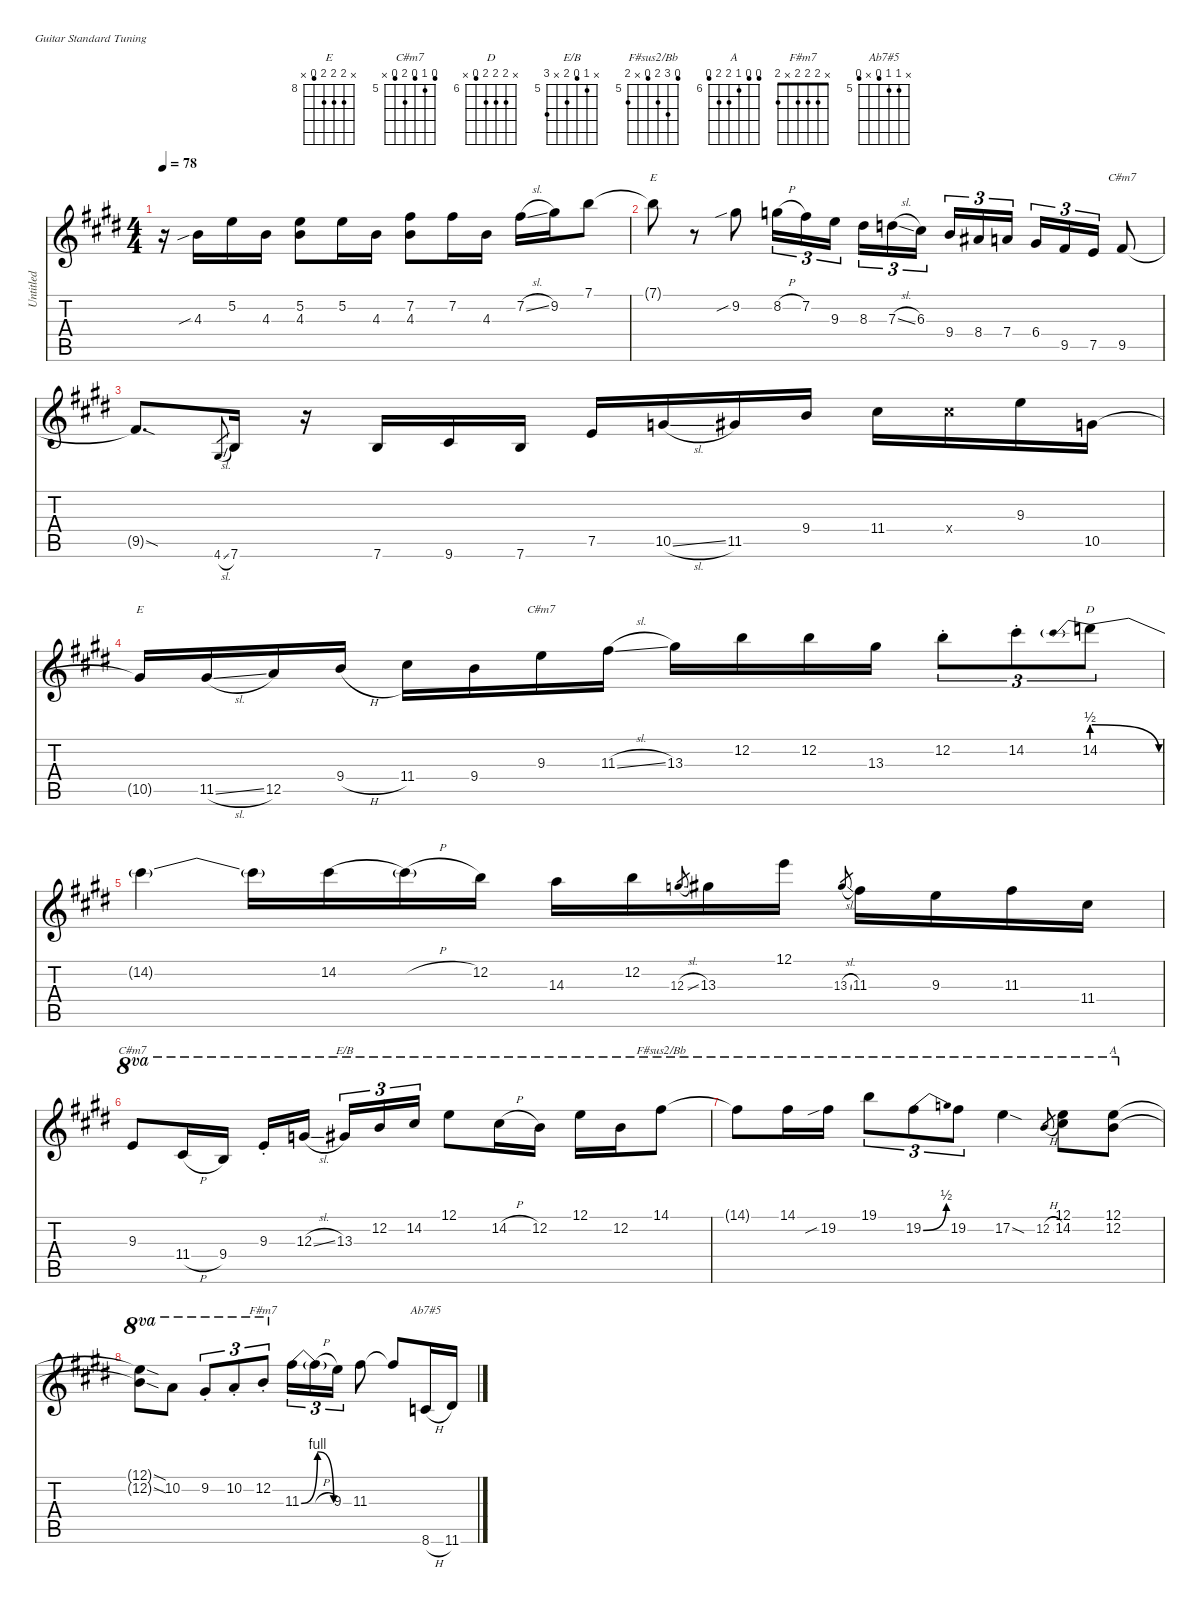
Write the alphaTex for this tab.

\defaultSystemsLayout 4
\hideDynamics
\bracketExtendMode nobrackets
\otherSystemsTrackNameOrientation horizontal
\track ("Untitled" "Untitled") {instrument overdrivenguitar}
\staff {score tabs}
\tuning (E4 B3 G3 D3 A2 E2)
\chord ("E" x 9 9 9 7 x) {firstfret 8}
\chord ("C#m7" 4 5 4 6 4 x) {firstfret 5}
\chord ("D" x 7 7 7 5 x) {firstfret 6}
\chord ("E/B" x 5 4 6 x 7) {firstfret 5}
\chord ("F#sus2/Bb" 4 7 6 4 x 6) {firstfret 5}
\chord ("A" 5 5 6 7 7 5) {firstfret 6}
\chord ("F#m7" x 2 2 2 x 2)
\chord ("Ab7#5" x 5 5 4 x 4) {firstfret 5}
\ts (4 4)
\tempo 78
\clef g2
\ks e
r.16{dy mf beam Down} 4.3{sib acc forcenatural}.16{beam Down} 5.2{acc forcenatural}.16{beam Down} 4.3{acc forcenatural}.16{beam Down} (5.2{acc forcenatural} 4.3{acc forcenatural}).8{beam Down} 5.2{acc forcenatural}.16{beam Down} 4.3{acc forcenatural}.16{beam Down} (7.2{acc #} 4.3{acc forcenatural}).8{beam Down} 7.2{acc #}.16{beam Down} 4.3{acc forcenatural}.16{beam Down} 7.2{sl acc #}.16{beam Down} 9.2{acc #}.16{beam Down} 7.1{acc forcenatural}.8{beam Down} |
7.1{t acc forcenatural}.8{ch "E" beam Down} r.8{beam Down} 9.2{sib acc #}.8{beam Down} 8.2{h acc forcenatural}.16{tu (3 2) beam Down} 7.2{acc #}.16{tu (3 2) beam Down} 9.3{acc forcenatural}.16{tu (3 2) beam Down} 8.3{acc #}.16{tu (3 2) beam Down} 7.3{sl acc forcenatural}.16{tu (3 2) beam Down} 6.3{acc #}.16{tu (3 2) beam Down} 9.4{acc forcenatural}.16{tu (3 2) beam Up} 8.4{acc #}.16{tu (3 2) beam Up} 7.4{acc forcenatural}.16{tu (3 2) beam Up} 6.4{acc #}.16{tu (3 2) beam Up} 9.5{acc #}.16{tu (3 2) beam Up} 7.5{acc forcenatural}.16{tu (3 2) beam Up} 9.5{acc #}.8{ch "C#m7" beam Up} |
9.5{sod t acc #}.8{d beam Up} 4.6{sl acc #}.8{gr beam Up} 7.6{acc forcenatural}.16{beam Up} r.16{beam Up} 7.6{acc forcenatural}.16{beam Up} 9.6{acc #}.16{beam Up} 7.6{acc forcenatural}.16{beam Up} 7.5{acc forcenatural}.16{beam Up} 10.5{sl acc forcenatural}.16{beam Up} 11.5{acc #}.16{beam Up} 9.4{acc forcenatural}.16{beam Up} 11.4{acc #}.16{beam Down} 11.4{x acc #}.16{beam Down} 9.3{acc forcenatural}.16{beam Down} 10.5{acc forcenatural}.16{beam Down} |
10.5{t acc forcenatural}.16{ch "E" beam Up} 11.5{sl acc #}.16{beam Up} 12.5{acc forcenatural}.16{beam Up} 9.4{h acc forcenatural}.16{beam Up} 11.4{acc #}.16{beam Down} 9.4{acc forcenatural}.16{beam Down} 9.3{acc forcenatural}.16{ch "C#m7" beam Down} 11.3{sl acc #}.16{beam Down} 13.3{acc #}.16{beam Down} 12.2{acc forcenatural}.16{beam Down} 12.2{acc forcenatural}.16{beam Down} 13.3{acc #}.16{beam Down} 12.2{st acc forcenatural}.8{tu (3 2) beam Down} 14.2{st acc #}.8{tu (3 2) beam Down} 14.2{be (prebendrelease 0 2 60 0)}.8{tu (3 2) ch "D" beam Down} |
14.2{t acc #}.4{beam Down} 14.2{t acc #}.16{beam Down} 14.2{be (hold 0 0 60 0) acc #}.16{beam Down} 14.2{h t acc #}.16{beam Down} 12.2{acc forcenatural}.16{beam Down} 14.3{acc forcenatural}.16{beam Down} 12.2{acc forcenatural}.16{beam Down} 12.3{sl acc forcenatural}.8{gr beam Up} 13.3{acc #}.16{beam Down} 12.1{acc forcenatural}.16{beam Down} 13.3{sl acc #}.8{gr beam Up} 11.3{acc #}.16{beam Down} 9.3{acc forcenatural}.16{beam Down} 11.3{acc #}.16{beam Down} 11.4{acc #}.16{beam Down} |
9.3{acc forcenatural}.8{ch "C#m7" ot 8va beam Up} 11.4{h acc #}.16{ot 8va beam Up} 9.4{acc forcenatural}.16{ot 8va beam Up} 9.3{st acc forcenatural}.16{ot 8va beam Up} 12.3{sl acc forcenatural}.16{ot 8va beam Up} 13.3{acc #}.16{tu (3 2) ch "E/B" ot 8va beam Up} 12.2{acc forcenatural}.16{tu (3 2) ot 8va beam Up} 14.2{acc #}.16{tu (3 2) ot 8va beam Up} 12.1{acc forcenatural}.8{ot 8va beam Down} 14.2{h acc #}.16{ot 8va beam Down} 12.2{acc forcenatural}.16{ot 8va beam Down} 12.1{acc forcenatural}.16{ot 8va beam Down} 12.2{acc forcenatural}.16{ot 8va beam Down} 14.1{acc #}.8{ch "F#sus2/Bb" ot 8va beam Down} |
14.1{t acc #}.8{ot 8va beam Down} 14.1{acc #}.16{ot 8va beam Down} 19.2{sib acc #}.16{ot 8va beam Down} 19.1{acc forcenatural}.8{tu (3 2) ot 8va beam Down} 19.2{be (bend 0 0 60 2) acc #}.8{tu (3 2) ot 8va beam Down} 19.2{acc #}.8{tu (3 2) ot 8va beam Down} 17.2{sod acc forcenatural}.4{ot 8va beam Down} 12.2{h acc forcenatural}.8{ot 8va gr beam Up} (12.1{acc forcenatural} 14.2{acc #}).8{ot 8va beam Down} (12.1{acc forcenatural} 12.2{acc forcenatural}).8{ch "A" ot 8va beam Down} |
(12.1{sod t acc forcenatural} 12.2{sod t acc forcenatural}).8{ot 8va beam Down} 10.2{acc forcenatural}.8{ot 8va beam Down} 9.2{st acc #}.8{tu (3 2) ot 8va beam Up} 10.2{st acc forcenatural}.8{tu (3 2) ot 8va beam Up} 12.2{st acc forcenatural}.8{tu (3 2) ch "F#m7" ot 8va beam Up} 11.3{be (bendrelease 0 0 30 4 30 4 60 0) acc #}.16{tu (3 2) beam Down} 11.3{h t acc #}.16{tu (3 2) beam Down} 9.3{acc forcenatural}.16{tu (3 2) beam Down} 11.3{acc #}.8{beam Down} 11.3{t acc #}.8{beam Up} 8.6{h acc forcenatural}.16{ch "Ab7#5" beam Up} 11.6{acc #}.16{beam Up}
